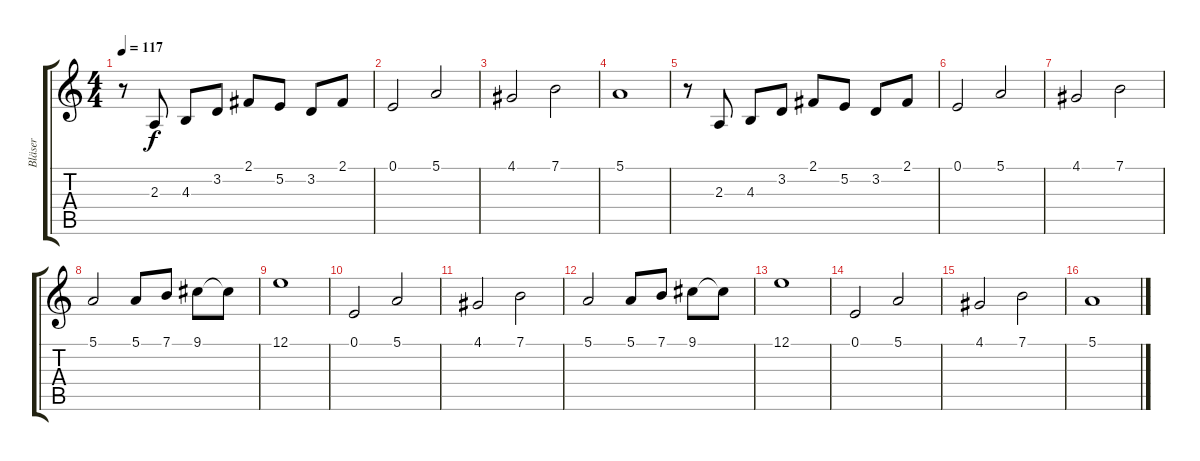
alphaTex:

\track ("Bläser" "Bläser") {instrument trumpet}
\staff {score tabs}
\tuning (E4 B3 G3 D3 A2 E2) {hide}
\ts (4 4)
\tempo 117
\clef g2
\ks c
r.8{dy f} 2.3.8 4.3.8 3.2.8 2.1.8 5.2.8 3.2.8 2.1.8 |
0.1.2 5.1.2 |
4.1.2 7.1.2 |
5.1.1 |
r.8 2.3.8 4.3.8 3.2.8 2.1.8 5.2.8 3.2.8 2.1.8 |
0.1.2 5.1.2 |
4.1.2 7.1.2 |
5.1.2 5.1.8 7.1.8 9.1.8 9.1{t}.8 |
12.1.1 |
0.1.2 5.1.2 |
4.1.2 7.1.2 |
5.1.2 5.1.8 7.1.8 9.1.8 9.1{t}.8 |
12.1.1 |
0.1.2 5.1.2 |
4.1.2 7.1.2 |
5.1.1
